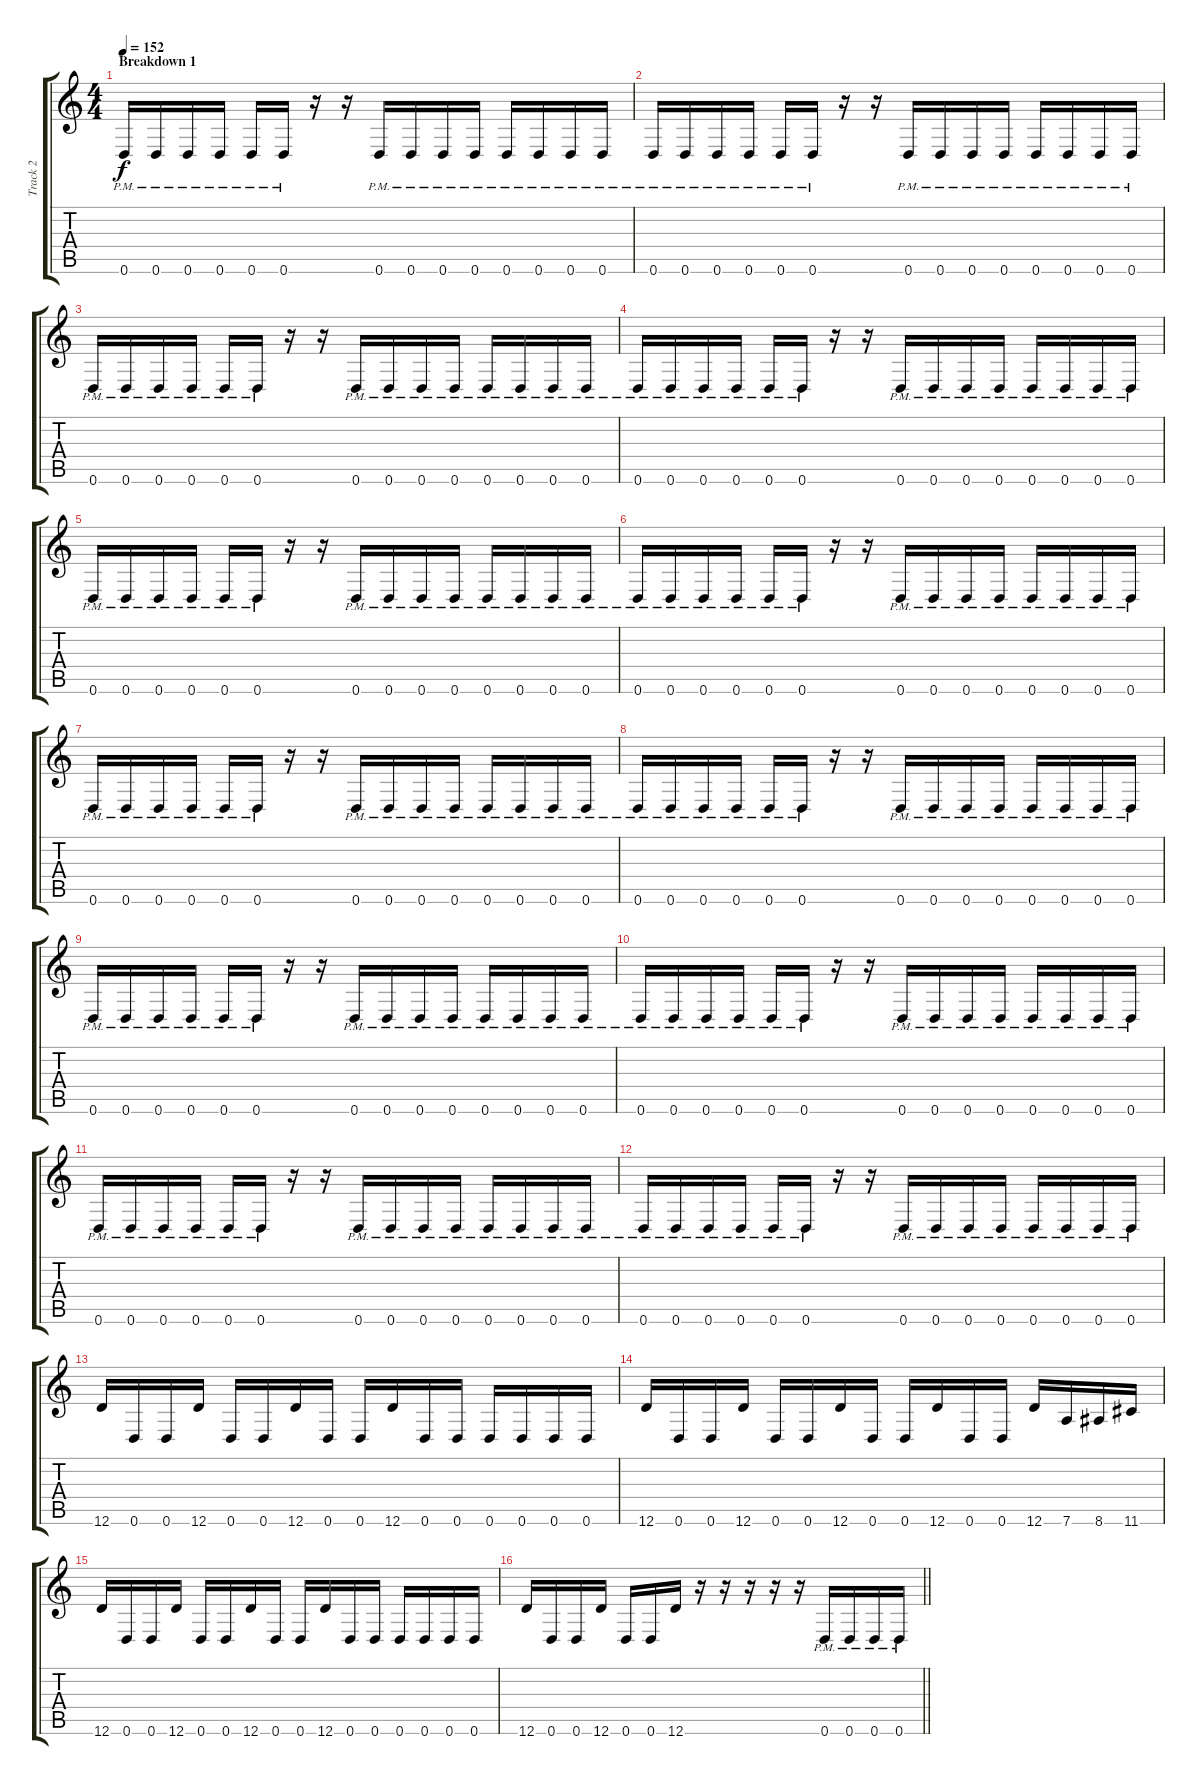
\track ("Track 2" "Track 2") {instrument distortionguitar}
\staff {score tabs}
\tuning (E4 B3 G3 D3 A2 D2) {hide}
\ts (4 4)
\section ("" "Breakdown 1")
\tempo 152
\clef g2
\ks c
0.6{pm}.16{dy f} 0.6{pm}.16 0.6{pm}.16 0.6{pm}.16 0.6{pm}.16 0.6{pm}.16 r.16 r.16 0.6{pm}.16 0.6{pm}.16 0.6{pm}.16 0.6{pm}.16 0.6{pm}.16 0.6{pm}.16 0.6{pm}.16 0.6{pm}.16 |
0.6{pm}.16 0.6{pm}.16 0.6{pm}.16 0.6{pm}.16 0.6{pm}.16 0.6{pm}.16 r.16 r.16 0.6{pm}.16 0.6{pm}.16 0.6{pm}.16 0.6{pm}.16 0.6{pm}.16 0.6{pm}.16 0.6{pm}.16 0.6{pm}.16 |
0.6{pm}.16 0.6{pm}.16 0.6{pm}.16 0.6{pm}.16 0.6{pm}.16 0.6{pm}.16 r.16 r.16 0.6{pm}.16 0.6{pm}.16 0.6{pm}.16 0.6{pm}.16 0.6{pm}.16 0.6{pm}.16 0.6{pm}.16 0.6{pm}.16 |
0.6{pm}.16 0.6{pm}.16 0.6{pm}.16 0.6{pm}.16 0.6{pm}.16 0.6{pm}.16 r.16 r.16 0.6{pm}.16 0.6{pm}.16 0.6{pm}.16 0.6{pm}.16 0.6{pm}.16 0.6{pm}.16 0.6{pm}.16 0.6{pm}.16 |
0.6{pm}.16 0.6{pm}.16 0.6{pm}.16 0.6{pm}.16 0.6{pm}.16 0.6{pm}.16 r.16 r.16 0.6{pm}.16 0.6{pm}.16 0.6{pm}.16 0.6{pm}.16 0.6{pm}.16 0.6{pm}.16 0.6{pm}.16 0.6{pm}.16 |
0.6{pm}.16 0.6{pm}.16 0.6{pm}.16 0.6{pm}.16 0.6{pm}.16 0.6{pm}.16 r.16 r.16 0.6{pm}.16 0.6{pm}.16 0.6{pm}.16 0.6{pm}.16 0.6{pm}.16 0.6{pm}.16 0.6{pm}.16 0.6{pm}.16 |
0.6{pm}.16 0.6{pm}.16 0.6{pm}.16 0.6{pm}.16 0.6{pm}.16 0.6{pm}.16 r.16 r.16 0.6{pm}.16 0.6{pm}.16 0.6{pm}.16 0.6{pm}.16 0.6{pm}.16 0.6{pm}.16 0.6{pm}.16 0.6{pm}.16 |
0.6{pm}.16 0.6{pm}.16 0.6{pm}.16 0.6{pm}.16 0.6{pm}.16 0.6{pm}.16 r.16 r.16 0.6{pm}.16 0.6{pm}.16 0.6{pm}.16 0.6{pm}.16 0.6{pm}.16 0.6{pm}.16 0.6{pm}.16 0.6{pm}.16 |
0.6{pm}.16 0.6{pm}.16 0.6{pm}.16 0.6{pm}.16 0.6{pm}.16 0.6{pm}.16 r.16 r.16 0.6{pm}.16 0.6{pm}.16 0.6{pm}.16 0.6{pm}.16 0.6{pm}.16 0.6{pm}.16 0.6{pm}.16 0.6{pm}.16 |
0.6{pm}.16 0.6{pm}.16 0.6{pm}.16 0.6{pm}.16 0.6{pm}.16 0.6{pm}.16 r.16 r.16 0.6{pm}.16 0.6{pm}.16 0.6{pm}.16 0.6{pm}.16 0.6{pm}.16 0.6{pm}.16 0.6{pm}.16 0.6{pm}.16 |
0.6{pm}.16 0.6{pm}.16 0.6{pm}.16 0.6{pm}.16 0.6{pm}.16 0.6{pm}.16 r.16 r.16 0.6{pm}.16 0.6{pm}.16 0.6{pm}.16 0.6{pm}.16 0.6{pm}.16 0.6{pm}.16 0.6{pm}.16 0.6{pm}.16 |
0.6{pm}.16 0.6{pm}.16 0.6{pm}.16 0.6{pm}.16 0.6{pm}.16 0.6{pm}.16 r.16 r.16 0.6{pm}.16 0.6{pm}.16 0.6{pm}.16 0.6{pm}.16 0.6{pm}.16 0.6{pm}.16 0.6{pm}.16 0.6{pm}.16 |
12.6.16 0.6.16 0.6.16 12.6.16 0.6.16 0.6.16 12.6.16 0.6.16 0.6.16 12.6.16 0.6.16 0.6.16 0.6.16 0.6.16 0.6.16 0.6.16 |
12.6.16 0.6.16 0.6.16 12.6.16 0.6.16 0.6.16 12.6.16 0.6.16 0.6.16 12.6.16 0.6.16 0.6.16 12.6.16 7.6.16 8.6.16 11.6.16 |
12.6.16 0.6.16 0.6.16 12.6.16 0.6.16 0.6.16 12.6.16 0.6.16 0.6.16 12.6.16 0.6.16 0.6.16 0.6.16 0.6.16 0.6.16 0.6.16 |
\barLineRight lightlight
12.6.16 0.6.16 0.6.16 12.6.16 0.6.16 0.6.16 12.6.16 r.16 r.16 r.16 r.16 r.16 0.6{pm}.16 0.6{pm}.16 0.6{pm}.16 0.6{pm}.16
